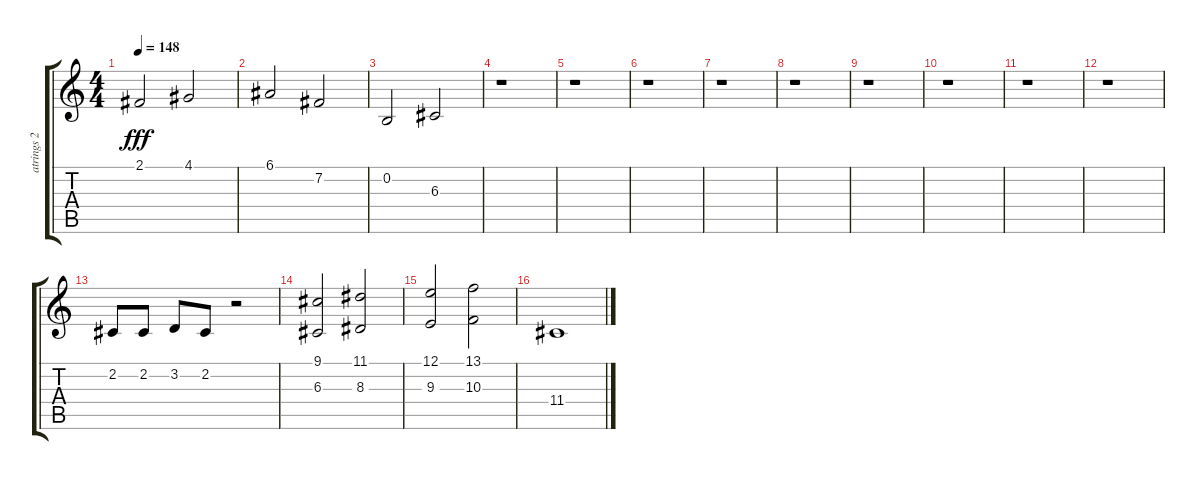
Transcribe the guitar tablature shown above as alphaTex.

\track ("atrings 2" "atrings 2") {instrument stringensemble1}
\staff {score tabs}
\tuning (E4 B3 G3 D3 A2 E2) {hide}
\ts (4 4)
\tempo 148
\clef g2
\ks c
2.1.2{dy fff} 4.1.2 |
6.1.2 7.2.2 |
0.2.2 6.3.2 |
r.1 |
r.1 |
r.1 |
r.1 |
r.1 |
r.1 |
r.1 |
r.1 |
r.1 |
2.2.8 2.2.8 3.2.8 2.2.8 r.2 |
(9.1 6.3).2 (11.1 8.3).2 |
(12.1 9.3).2 (13.1 10.3).2 |
11.4.1
